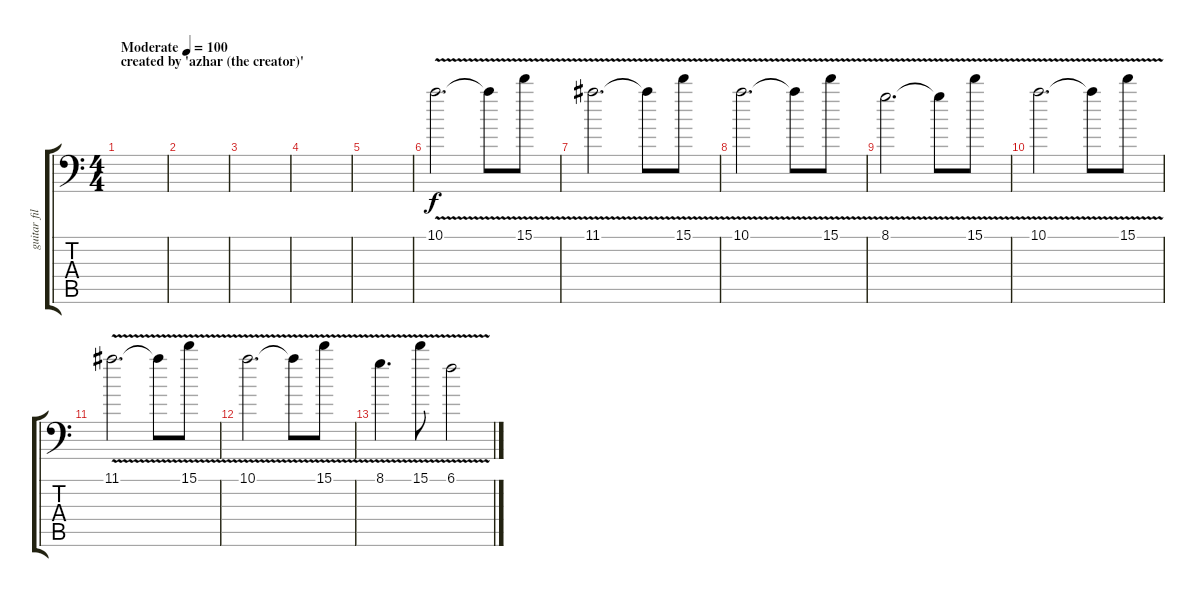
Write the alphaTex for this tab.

\track ("guitar fills and solo" "guitar fil") {instrument distortionguitar}
\staff {score tabs}
\tuning (B3 Gb3 D3 A2 E2 A1) {hide}
\ts (4 4)
\section ("" "created by 'azhar (the creator)'")
\tempo (100 "Moderate")
\clef f4
\ks c
|
|
|
|
|
10.1{v}.2{d} 10.1{t}.8 15.1{v}.8 |
11.1{v}.2{d} 11.1{t}.8 15.1{v}.8 |
10.1{v}.2{d} 10.1{t}.8 15.1{v}.8 |
8.1{v}.2{d} 8.1{t}.8 15.1{v}.8 |
10.1{v}.2{d} 10.1{t}.8 15.1{v}.8 |
11.1{v}.2{d} 11.1{t}.8 15.1{v}.8 |
10.1{v}.2{d} 10.1{t}.8 15.1{v}.8 |
8.1{v}.4{d} 15.1{v}.8 6.1{v}.2
